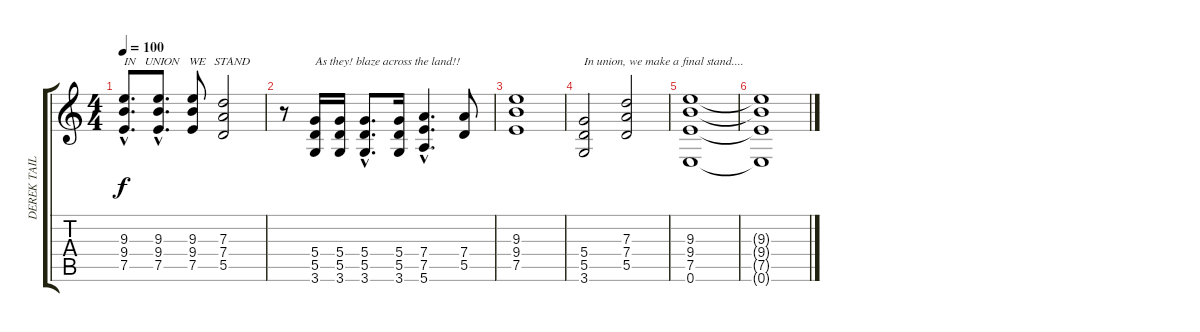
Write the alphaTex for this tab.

\track ("DEREK TAILER - rhythm guitar" "DEREK TAIL") {instrument distortionguitar}
\staff {score tabs}
\tuning (E4 B3 G3 D3 A2 E2) {hide}
\ts (4 4)
\tempo 100
\clef g2
\ks c
(9.3{hac} 9.4{hac} 7.5{hac}).8{d txt "IN   UNION   WE   STAND" dy f} (9.3{hac} 9.4{hac} 7.5{hac}).8{d} (9.3 9.4 7.5).8 (7.3 7.4 5.5).2 |
r.8 (5.4 5.5 3.6).16{txt "As they! blaze across the land!!"} (5.4 5.5 3.6).16 (5.4{hac} 5.5{hac} 3.6{hac}).8{d} (5.4 5.5 3.6).16 (7.4{hac} 7.5{hac} 5.6{hac}).4{d} (7.4 5.5).8 |
(9.3 9.4 7.5).1 |
(5.4 5.5 3.6).2{txt "In union, we make a final stand...."} (7.3 7.4 5.5).2 |
(9.3 9.4 7.5 0.6).1 |
(9.3{t} 9.4{t} 7.5{t} 0.6{t}).1
